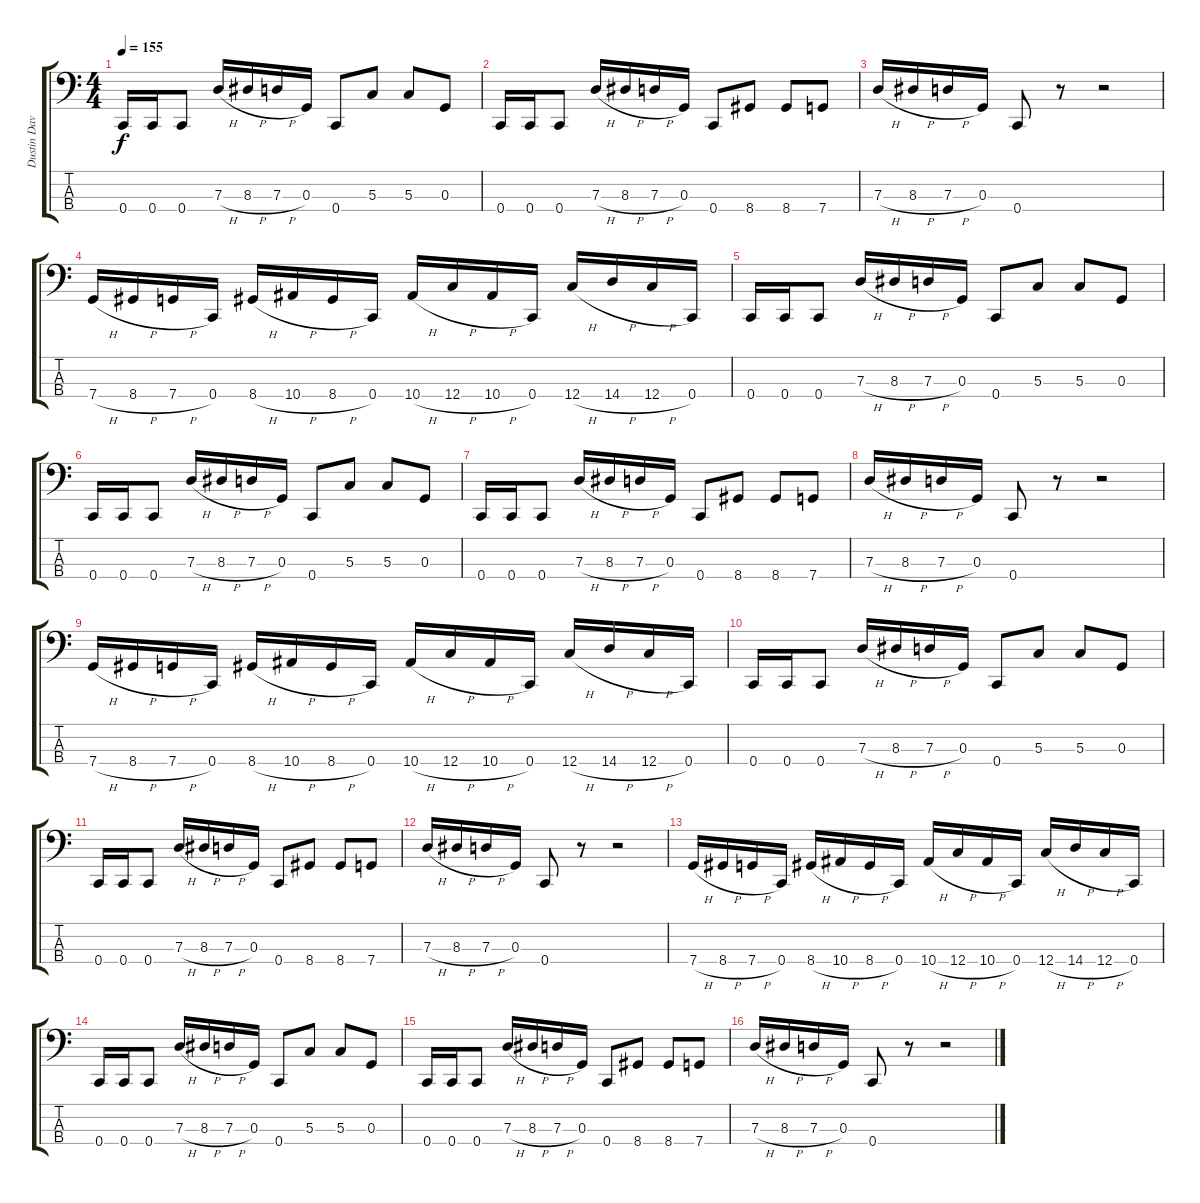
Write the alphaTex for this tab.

\track ("Dustin Davidson (Bass)" "Dustin Dav") {instrument electricbasspick}
\staff {score tabs}
\tuning (F2 C2 G1 C1) {hide}
\ts (4 4)
\tempo 155
\clef f4
\ks c
0.4.16{dy f} 0.4.16 0.4.8 7.3{h}.16 8.3{h}.16 7.3{h}.16 0.3.16 0.4.8 5.3.8 5.3.8 0.3.8 |
0.4.16 0.4.16 0.4.8 7.3{h}.16 8.3{h}.16 7.3{h}.16 0.3.16 0.4.8 8.4.8 8.4.8 7.4.8 |
7.3{h}.16 8.3{h}.16 7.3{h}.16 0.3.16 0.4.8 r.8 r.2 |
7.4{h}.16 8.4{h}.16 7.4{h}.16 0.4.16 8.4{h}.16 10.4{h}.16 8.4{h}.16 0.4.16 10.4{h}.16 12.4{h}.16 10.4{h}.16 0.4.16 12.4{h}.16 14.4{h}.16 12.4{h}.16 0.4.16 |
0.4.16 0.4.16 0.4.8 7.3{h}.16 8.3{h}.16 7.3{h}.16 0.3.16 0.4.8 5.3.8 5.3.8 0.3.8 |
0.4.16 0.4.16 0.4.8 7.3{h}.16 8.3{h}.16 7.3{h}.16 0.3.16 0.4.8 5.3.8 5.3.8 0.3.8 |
0.4.16 0.4.16 0.4.8 7.3{h}.16 8.3{h}.16 7.3{h}.16 0.3.16 0.4.8 8.4.8 8.4.8 7.4.8 |
7.3{h}.16 8.3{h}.16 7.3{h}.16 0.3.16 0.4.8 r.8 r.2 |
7.4{h}.16 8.4{h}.16 7.4{h}.16 0.4.16 8.4{h}.16 10.4{h}.16 8.4{h}.16 0.4.16 10.4{h}.16 12.4{h}.16 10.4{h}.16 0.4.16 12.4{h}.16 14.4{h}.16 12.4{h}.16 0.4.16 |
0.4.16 0.4.16 0.4.8 7.3{h}.16 8.3{h}.16 7.3{h}.16 0.3.16 0.4.8 5.3.8 5.3.8 0.3.8 |
0.4.16 0.4.16 0.4.8 7.3{h}.16 8.3{h}.16 7.3{h}.16 0.3.16 0.4.8 8.4.8 8.4.8 7.4.8 |
7.3{h}.16 8.3{h}.16 7.3{h}.16 0.3.16 0.4.8 r.8 r.2 |
7.4{h}.16 8.4{h}.16 7.4{h}.16 0.4.16 8.4{h}.16 10.4{h}.16 8.4{h}.16 0.4.16 10.4{h}.16 12.4{h}.16 10.4{h}.16 0.4.16 12.4{h}.16 14.4{h}.16 12.4{h}.16 0.4.16 |
0.4.16 0.4.16 0.4.8 7.3{h}.16 8.3{h}.16 7.3{h}.16 0.3.16 0.4.8 5.3.8 5.3.8 0.3.8 |
0.4.16 0.4.16 0.4.8 7.3{h}.16 8.3{h}.16 7.3{h}.16 0.3.16 0.4.8 8.4.8 8.4.8 7.4.8 |
7.3{h}.16 8.3{h}.16 7.3{h}.16 0.3.16 0.4.8 r.8 r.2
